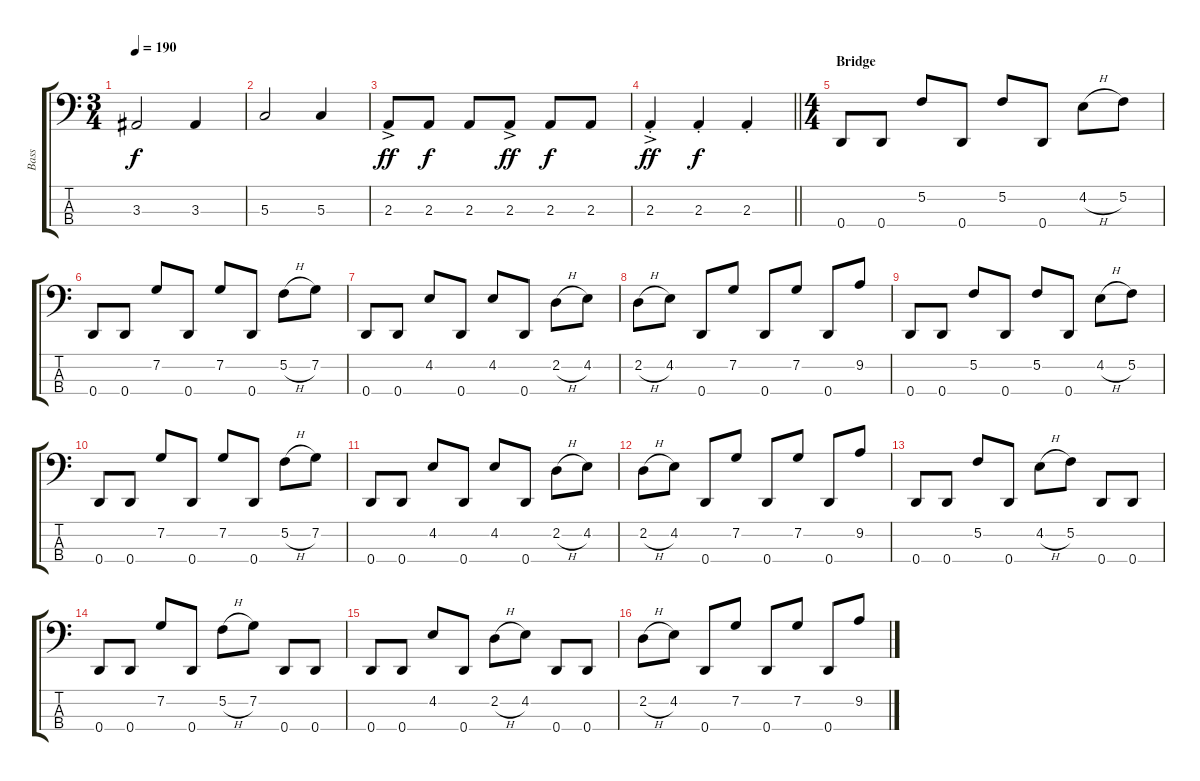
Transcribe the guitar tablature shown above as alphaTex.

\track ("Bass" "Bass") {instrument electricbassfinger}
\staff {score tabs}
\tuning (F2 C2 G1 D1) {hide}
\ts (3 4)
\tempo 190
\clef f4
\ks c
3.3.2{dy f} 3.3.4 |
5.3.2 5.3.4 |
2.3{ac}.8{dy ff} 2.3.8{dy f} 2.3.8 2.3{ac}.8{dy ff} 2.3.8{dy f} 2.3.8 |
\barLineRight lightlight
2.3{ac st}.4{dy ff} 2.3{st}.4{dy f} 2.3{st}.4 |
\ts (4 4)
\section ("" "Bridge")
0.4.8 0.4.8 5.2.8 0.4.8 5.2.8 0.4.8 4.2{h}.8 5.2.8 |
0.4.8 0.4.8 7.2.8 0.4.8 7.2.8 0.4.8 5.2{h}.8 7.2.8 |
0.4.8 0.4.8 4.2.8 0.4.8 4.2.8 0.4.8 2.2{h}.8 4.2.8 |
2.2{h}.8 4.2.8 0.4.8 7.2.8 0.4.8 7.2.8 0.4.8 9.2.8 |
0.4.8 0.4.8 5.2.8 0.4.8 5.2.8 0.4.8 4.2{h}.8 5.2.8 |
0.4.8 0.4.8 7.2.8 0.4.8 7.2.8 0.4.8 5.2{h}.8 7.2.8 |
0.4.8 0.4.8 4.2.8 0.4.8 4.2.8 0.4.8 2.2{h}.8 4.2.8 |
2.2{h}.8 4.2.8 0.4.8 7.2.8 0.4.8 7.2.8 0.4.8 9.2.8 |
0.4.8 0.4.8 5.2.8 0.4.8 4.2{h}.8 5.2.8 0.4.8 0.4.8 |
0.4.8 0.4.8 7.2.8 0.4.8 5.2{h}.8 7.2.8 0.4.8 0.4.8 |
0.4.8 0.4.8 4.2.8 0.4.8 2.2{h}.8 4.2.8 0.4.8 0.4.8 |
2.2{h}.8 4.2.8 0.4.8 7.2.8 0.4.8 7.2.8 0.4.8 9.2.8
